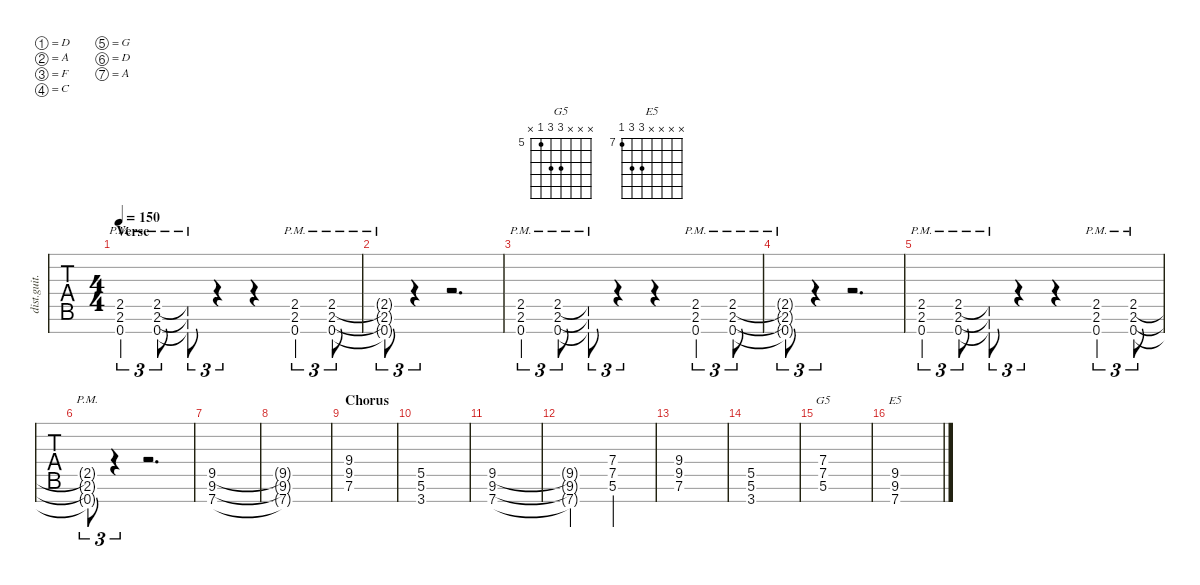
\defaultSystemsLayout 4
\hideDynamics
\bracketExtendMode nobrackets
\otherSystemsTrackNameOrientation horizontal
\track ("Distortion Guitar" "dist.guit.") {solo instrument distortionguitar}
\staff {tabs}
\tuning (D4 A3 F3 C3 G2 D2 A1)
\chord ("G5" x x x 7 7 5 x) {firstfret 5 showfingering false}
\chord ("E5" x x x x 9 9 7) {firstfret 7 showfingering false}
\ts (4 4)
\section ("" "Verse")
\scale
1.06666
\tempo 150
\accidentals auto
\clef g2
\ottava regular
\simile none
\ks aminor
(2.5{pm} 2.6{pm} 0.7{pm}).4{tu (3 2) dy mf beam Up} (2.5{pm} 2.6{pm} 0.7{pm}).8{tu (3 2) beam Up} (2.5{pm t} 2.6{pm t} 0.7{pm t}).8{tu (3 2) beam Up} r.4{tu (3 2) beam Up} r.4{beam Up} (2.5{pm} 2.6{pm} 0.7{pm}).4{tu (3 2) beam Up} (2.5{pm} 2.6{pm} 0.7{pm}).8{tu (3 2) beam Up} |
\scale
0.977779 (2.5{pm t} 2.6{pm t} 0.7{pm t}).8{tu (3 2) beam Up} r.4{tu (3 2) beam Up} r.2{d beam Up} |
\scale
0.977779 (2.5{pm} 2.6{pm} 0.7{pm}).4{tu (3 2) beam Up} (2.5{pm} 2.6{pm} 0.7{pm}).8{tu (3 2) beam Up} (2.5{pm t} 2.6{pm t} 0.7{pm t}).8{tu (3 2) beam Up} r.4{tu (3 2) beam Up} r.4{beam Up} (2.5{pm} 2.6{pm} 0.7{pm}).4{tu (3 2) beam Up} (2.5{pm} 2.6{pm} 0.7{pm}).8{tu (3 2) beam Up} |
\scale
0.977779 (2.5{pm t} 2.6{pm t} 0.7{pm t}).8{tu (3 2) beam Up} r.4{tu (3 2) beam Up} r.2{d beam Up} |
\scale
1.06224 (2.5{pm} 2.6{pm} 0.7{pm}).4{tu (3 2) beam Up} (2.5{pm} 2.6{pm} 0.7{pm}).8{tu (3 2) beam Up} (2.5{pm t} 2.6{pm t} 0.7{pm t}).8{tu (3 2) beam Up} r.4{tu (3 2) beam Up} r.4{beam Up} (2.5{pm} 2.6{pm} 0.7{pm}).4{tu (3 2) beam Up} (2.5{pm} 2.6{pm} 0.7{pm}).8{tu (3 2) beam Up} |
\scale
0.973358 (2.5{pm t} 2.6{pm t} 0.7{pm t}).8{tu (3 2) beam Up} r.4{tu (3 2) beam Up} r.2{d beam Up} |
\scale
0.973358 (7.7 9.6 9.5).1{beam Up} |
\scale
0.991042 (7.7{t} 9.6{t} 9.5{t}).1{beam Up} |
\section ("" "Chorus")
\scale
1.15555 (7.6 9.5 9.4).1{beam Up} |
\scale
0.977779 (3.7 5.6 5.5).1{beam Up} |
\scale
0.977779 (7.7 9.6 9.5).1{beam Up} |
\scale
0.977779 (7.7{t} 9.6{t} 9.5{t}).2{beam Up} (5.6 7.5 7.4).2{beam Up} |
\scale
0.977779 (7.6 9.5 9.4).1{beam Up} |
\scale
0.977779 (3.7 5.6 5.5).1{beam Up} |
\scale
0.977779 (5.6 7.5 7.4).1{ch "G5" beam Up} |
\scale
0.977779 (7.7 9.6 9.5).1{ch "E5" beam Up}
